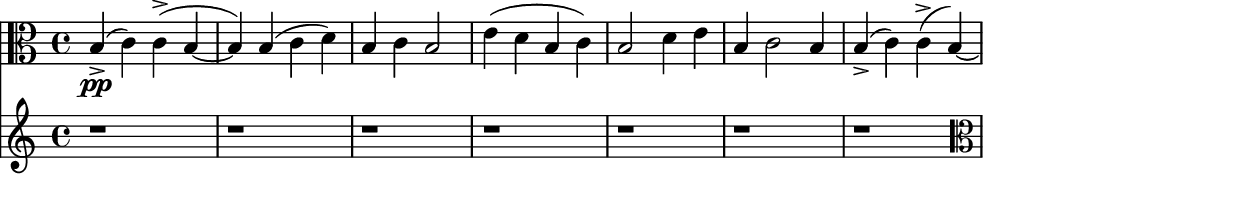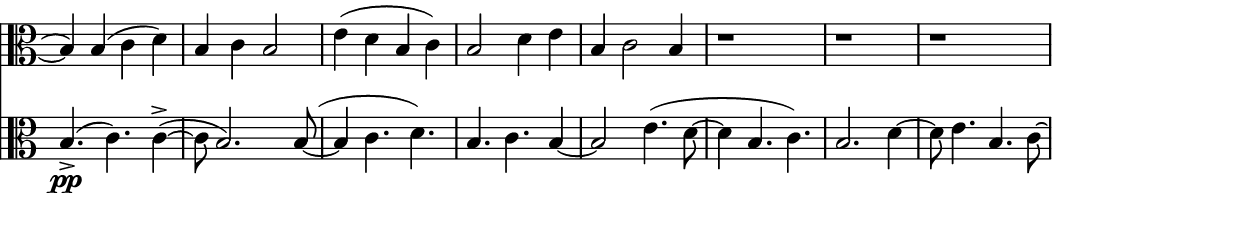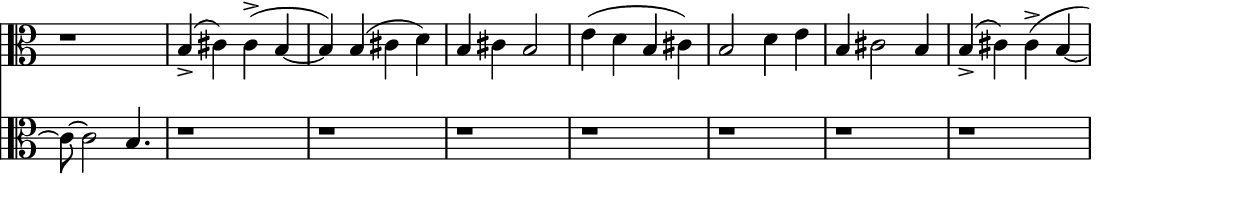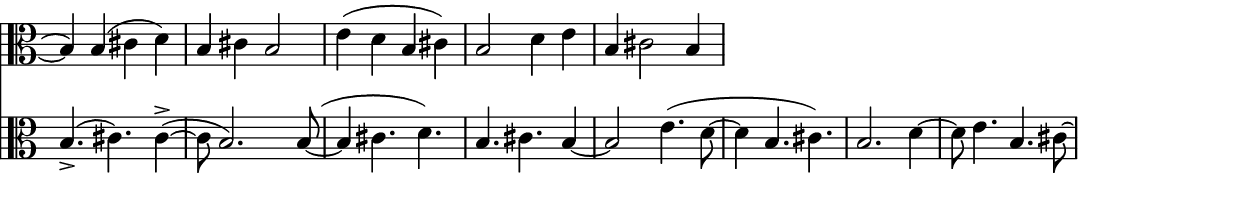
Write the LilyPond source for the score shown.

\include "lilypond-book-preamble.ly"
\paper {
  #(define dump-extents #t)

  indent = 0\mm
  line-width = 210\mm - 2.0 * 0.4\in
  ragged-right = ##t
  force-assignment = #""
  line-width = #(- line-width (* mm  3.000000))
}
\header {
  title = ""
  composer = ""
}
\layout {
}

<<
    \new Staff {   \set Staff.instrumentName = "" \clef alto <b>4-\pp(-> <c'>4) <c'>4(-> <b>4~ <b>4) <b>4( <c'>4 <d'>4) <b>4 <c'>4 <b>2 <e'>4( <d'>4 <b>4 <c'>4) <b>2 <d'>4 <e'>4 <b>4 <c'>2 <b>4 <b>4(-> <c'>4) <c'>4(-> <b>4~ <b>4) <b>4( <c'>4 <d'>4) <b>4 <c'>4 <b>2 <e'>4( <d'>4 <b>4 <c'>4) <b>2 <d'>4 <e'>4 <b>4 <c'>2 <b>4 r1 r1 r1 r1 <b>4(-> <cis'>4) <cis'>4(-> <b>4~ <b>4) <b>4( <cis'>4 <d'>4) <b>4 <cis'>4 <b>2 <e'>4( <d'>4 <b>4 <cis'>4) <b>2 <d'>4 <e'>4 <b>4 <cis'>2 <b>4 <b>4(-> <cis'>4) <cis'>4(-> <b>4~ <b>4) <b>4( <cis'>4 <d'>4) <b>4 <cis'>4 <b>2 <e'>4( <d'>4 <b>4 <cis'>4) <b>2 <d'>4 <e'>4 <b>4 <cis'>2 <b>4
               }
    \new Staff {   \set Staff.instrumentName = "" r1 r1 r1 r1 r1 r1 r1 \clef alto <b>4.-\pp(-> <c'>4.) <c'>4~(-> <c'>8 <b>2.) <b>8~( <b>4 <c'>4. <d'>4.) <b>4. <c'>4. <b>4~ <b>2 <e'>4.( <d'>8~ <d'>4 <b>4. <c'>4.) <b>2. <d'>4~ <d'>8 <e'>4. <b>4. <c'>8~ <c'>8~ <c'>2 <b>4. r1 r1 r1 r1 r1 r1 r1 <b>4.(-> <cis'>4.) <cis'>4~(-> <cis'>8 <b>2.) <b>8~( <b>4 <cis'>4. <d'>4.) <b>4. <cis'>4. <b>4~ <b>2 <e'>4.( <d'>8~ <d'>4 <b>4. <cis'>4.) <b>2. <d'>4~ <d'>8 <e'>4. <b>4. <cis'>8~ <cis'>8~ <cis'>2 <b>4.
               }
>>